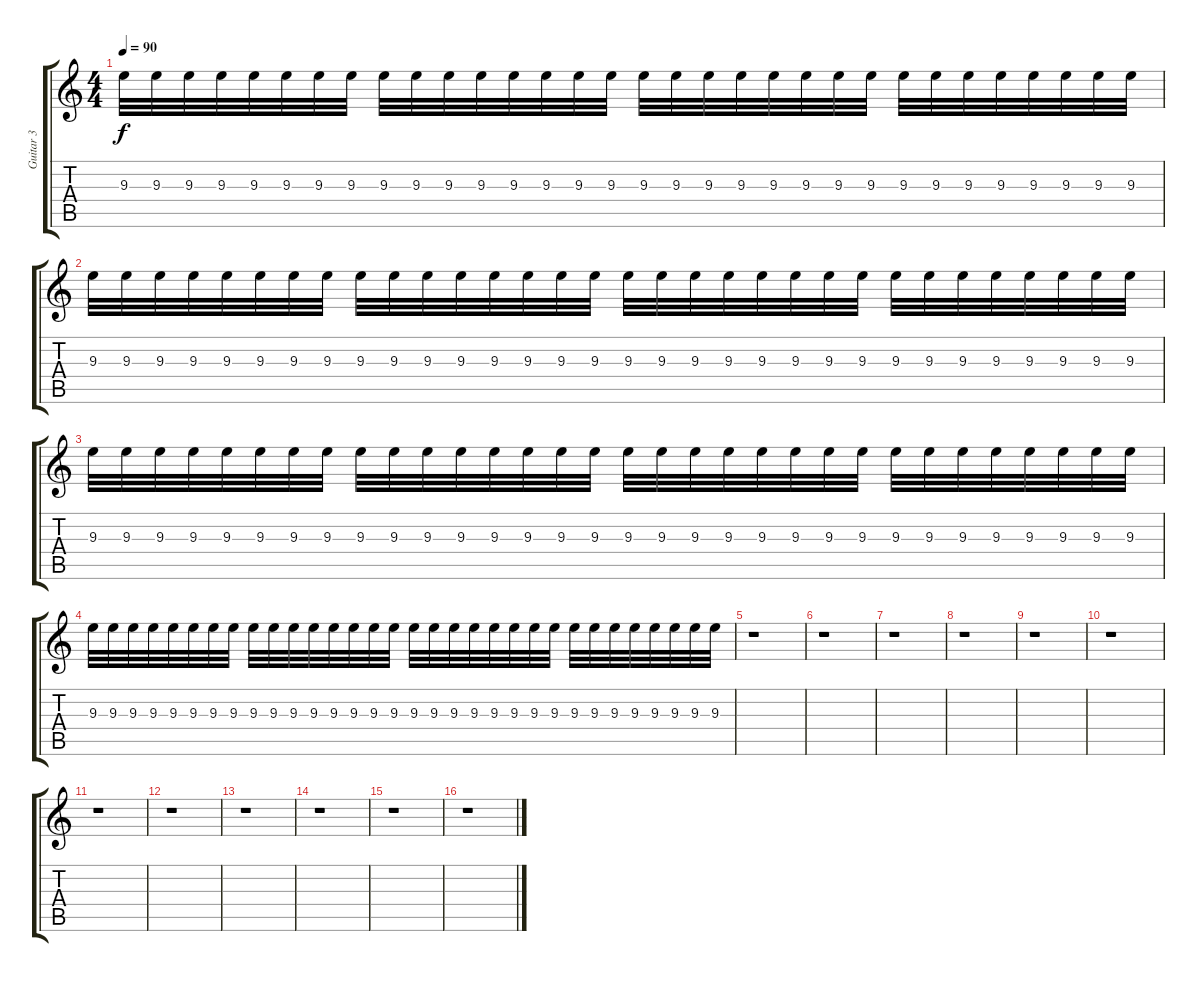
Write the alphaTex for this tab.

\track ("Guitar 3" "Guitar 3") {instrument overdrivenguitar}
\staff {score tabs}
\tuning (E4 B3 G3 D3 A2 E2) {hide}
\ts (4 4)
\tempo 90
\clef g2
\ks c
9.3.32{dy f} 9.3.32 9.3.32 9.3.32 9.3.32 9.3.32 9.3.32 9.3.32 9.3.32 9.3.32 9.3.32 9.3.32 9.3.32 9.3.32 9.3.32 9.3.32 9.3.32 9.3.32 9.3.32 9.3.32 9.3.32 9.3.32 9.3.32 9.3.32 9.3.32 9.3.32 9.3.32 9.3.32 9.3.32 9.3.32 9.3.32 9.3.32 |
9.3.32 9.3.32 9.3.32 9.3.32 9.3.32 9.3.32 9.3.32 9.3.32 9.3.32 9.3.32 9.3.32 9.3.32 9.3.32 9.3.32 9.3.32 9.3.32 9.3.32 9.3.32 9.3.32 9.3.32 9.3.32 9.3.32 9.3.32 9.3.32 9.3.32 9.3.32 9.3.32 9.3.32 9.3.32 9.3.32 9.3.32 9.3.32 |
9.3.32 9.3.32 9.3.32 9.3.32 9.3.32 9.3.32 9.3.32 9.3.32 9.3.32 9.3.32 9.3.32 9.3.32 9.3.32 9.3.32 9.3.32 9.3.32 9.3.32 9.3.32 9.3.32 9.3.32 9.3.32 9.3.32 9.3.32 9.3.32 9.3.32 9.3.32 9.3.32 9.3.32 9.3.32 9.3.32 9.3.32 9.3.32 |
9.3.32 9.3.32 9.3.32 9.3.32 9.3.32 9.3.32 9.3.32 9.3.32 9.3.32 9.3.32 9.3.32 9.3.32 9.3.32 9.3.32 9.3.32 9.3.32 9.3.32 9.3.32 9.3.32 9.3.32 9.3.32 9.3.32 9.3.32 9.3.32 9.3.32 9.3.32 9.3.32 9.3.32 9.3.32 9.3.32 9.3.32 9.3.32 |
r.1 |
r.1 |
r.1 |
r.1 |
r.1 |
r.1 |
r.1 |
r.1 |
r.1 |
r.1 |
r.1 |
r.1
